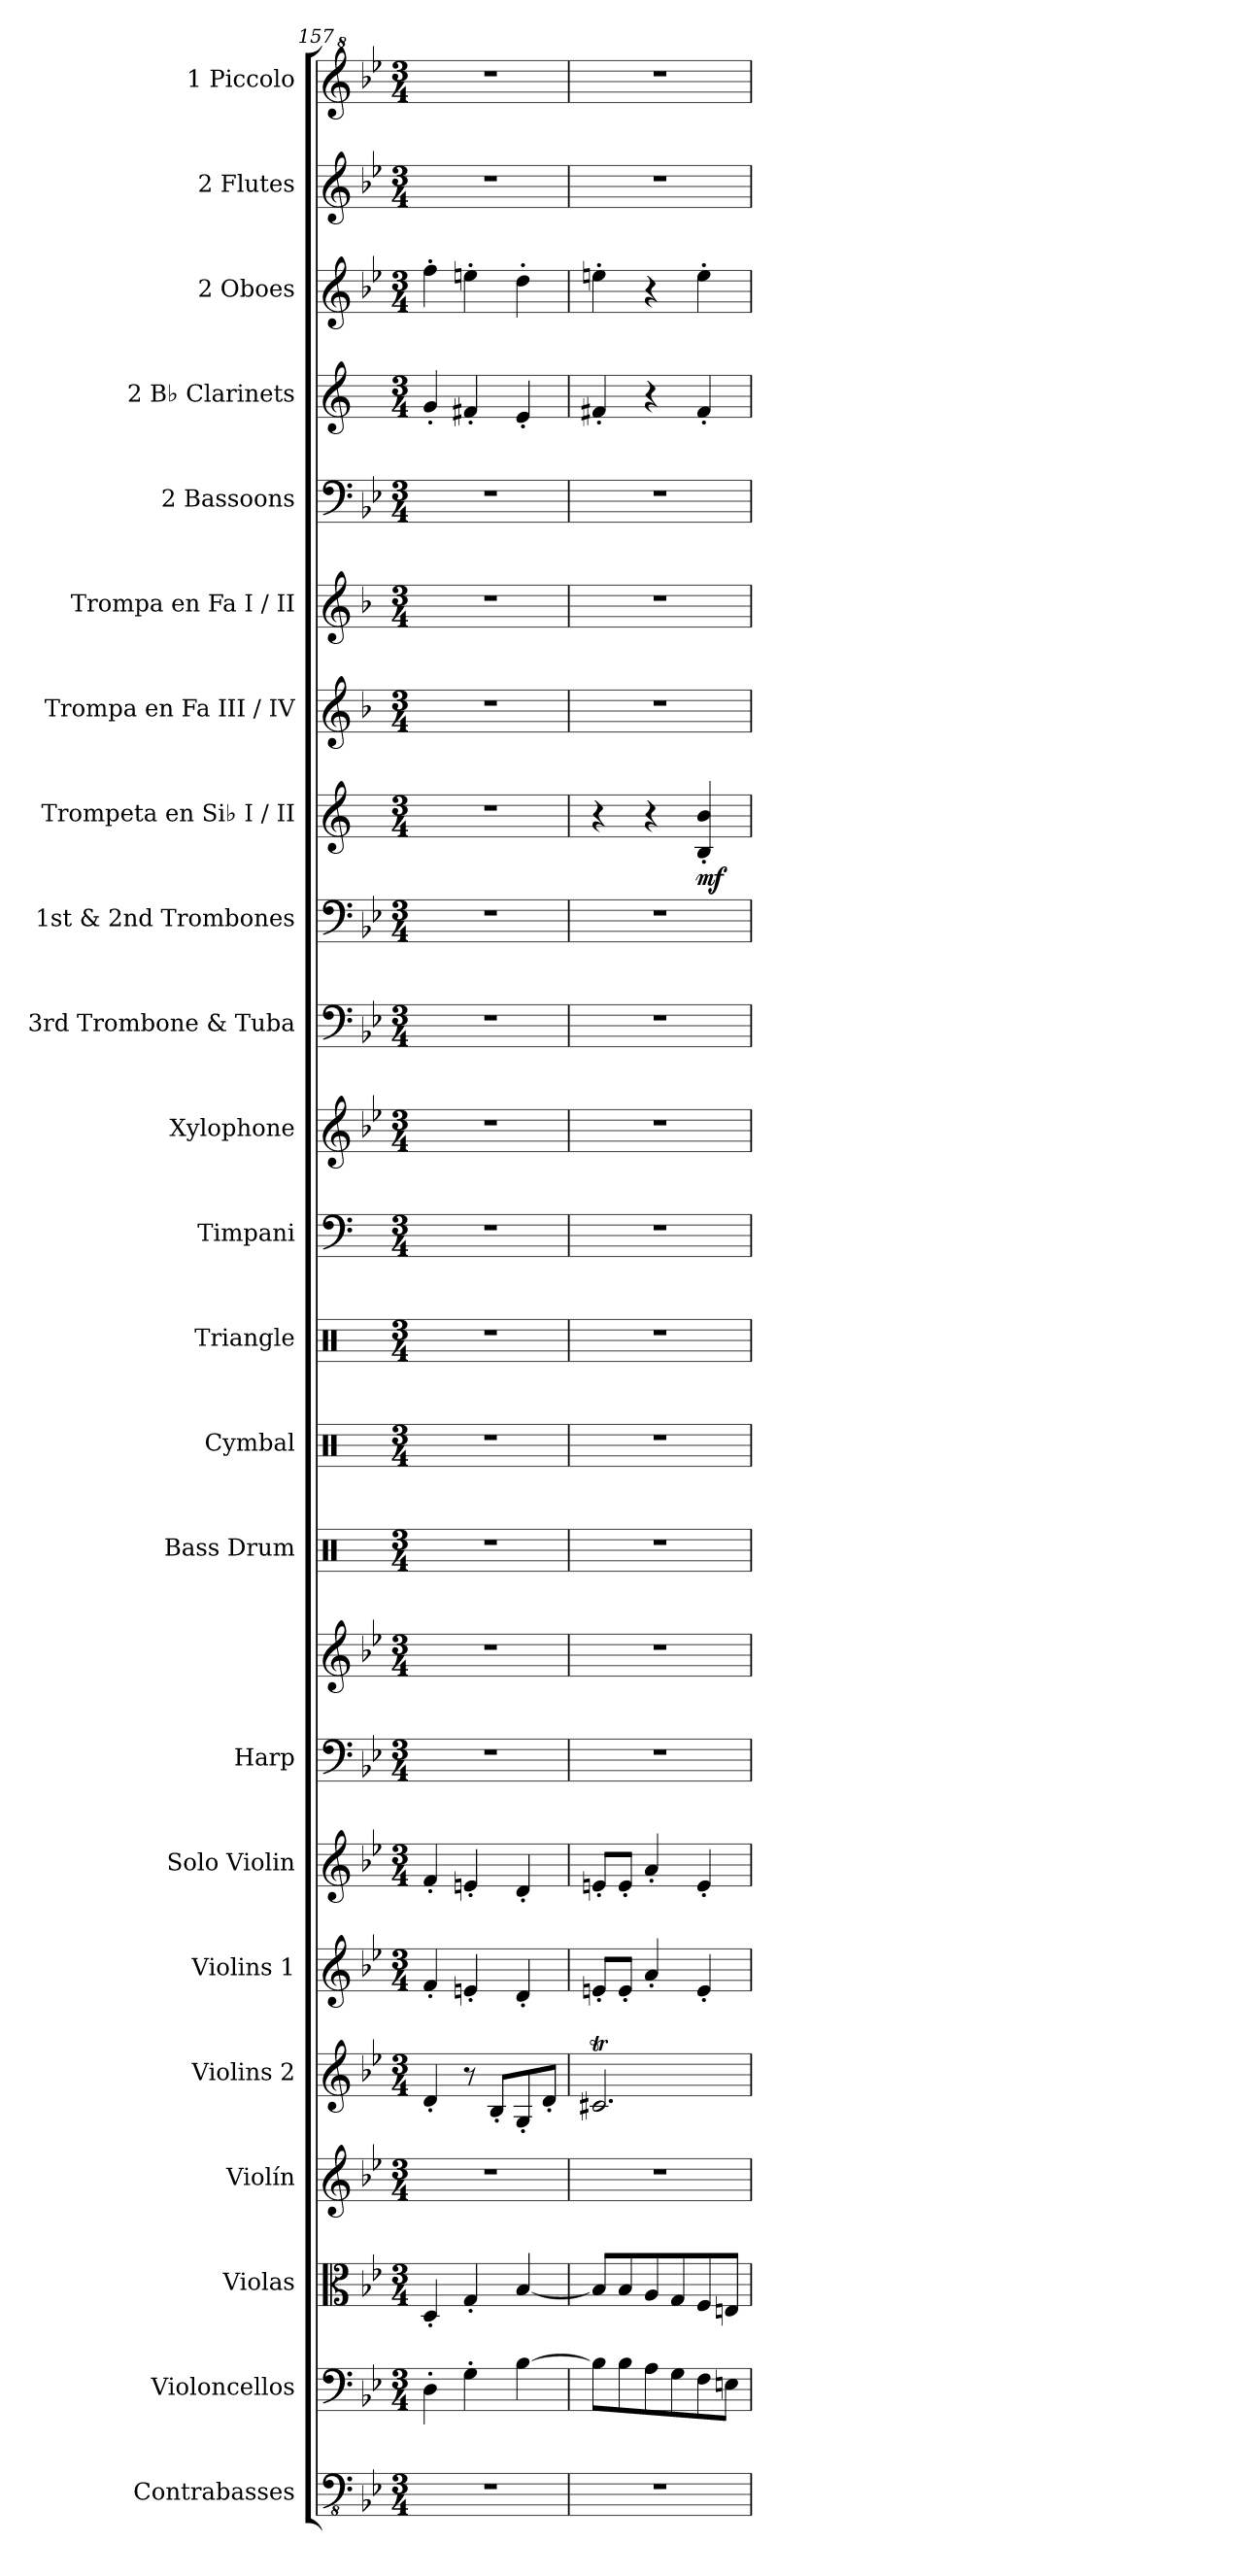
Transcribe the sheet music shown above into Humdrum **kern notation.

**kern	**kern	**kern	**kern	**kern	**kern	**kern	**kern	**kern	**kern	**kern	**kern	**kern	**kern	**kern	**kern	**kern	**dynam	**kern	**kern	**kern	**kern	**kern	**kern	**kern
*part23	*part22	*part21	*part20	*part19	*part18	*part17	*part16	*part16	*part15	*part14	*part13	*part12	*part11	*part10	*part9	*part8	*part8	*part7	*part6	*part5	*part4	*part3	*part2	*part1
*staff24	*staff23	*staff22	*staff21	*staff20	*staff19	*staff18	*staff17	*staff16	*staff15	*staff14	*staff13	*staff12	*staff11	*staff10	*staff9	*staff8	*staff8	*staff7	*staff6	*staff5	*staff4	*staff3	*staff2	*staff1
*I"Contrabasses	*I"Violoncellos	*I"Violas	*I"Violín	*I"Violins 2	*I"Violins 1	*I"Solo Violin	*I"Harp	*	*I"Bass Drum	*I"Cymbal	*I"Triangle	*I"Timpani	*I"Xylophone	*I"3rd Trombone     &amp; Tuba	*I"1st &amp; 2nd Trombones	*I"Trompeta en Si♭  I / II	*	*I"Trompa en Fa   III / IV	*I"Trompa en Fa I / II	*I"2 Bassoons	*I"2 B♭ Clarinets	*I"2 Oboes	*I"2 Flutes	*I"1 Piccolo
*I'Cbs.	*I'Vlcs.	*I'Vlas.	*I'Vln.	*I'Vlns. 2	*I'Vlns. 1	*I'S. Vln.	*I'Hrp.	*	*I'B. Dr.	*I'Cym.	*I'Trgl.	*I'Timp.	*I'Xyl.	*I'3rd Trb. &amp; Tba.	*I'1st &amp; 2nd    Trbs.	*I'Tpt. Si♭  I / II	*	*I'Trmp. Fa   III / IV	*I'Trmp. Fa I / II	*I'2 Bsns.	*I'2 B♭ Cls.	*I'2 Obs.	*I'2 Fls.	*I'1 Picc.
*clefFv4	*clefF4	*clefC3	*clefG2	*clefG2	*clefG2	*clefG2	*clefF4	*clefG2	*clefX	*clefX	*clefX	*clefF4	*clefG2	*clefF4	*clefF4	*clefG2	*	*clefG2	*clefG2	*clefF4	*clefG2	*clefG2	*clefG2	*clefG^2
*	*	*	*	*	*	*	*	*	*	*	*	*	*ITrd-7c-12	*	*	*ITrd1c2	*	*ITrd4c7	*ITrd4c7	*	*ITrd1c2	*	*	*ITrd-7c-12
*k[b-e-]	*k[b-e-]	*k[b-e-]	*k[b-e-]	*k[b-e-]	*k[b-e-]	*k[b-e-]	*k[b-e-]	*k[b-e-]	*k[]	*k[]	*k[]	*k[]	*k[b-e-]	*k[b-e-]	*k[b-e-]	*k[b-e-]	*	*k[b-e-]	*k[b-e-]	*k[b-e-]	*k[b-e-]	*k[b-e-]	*k[b-e-]	*k[b-e-]
*M3/4	*M3/4	*M3/4	*M3/4	*M3/4	*M3/4	*M3/4	*M3/4	*M3/4	*M3/4	*M3/4	*M3/4	*M3/4	*M3/4	*M3/4	*M3/4	*M3/4	*	*M3/4	*M3/4	*M3/4	*M3/4	*M3/4	*M3/4	*M3/4
=157	=157	=157	=157	=157	=157	=157	=157	=157	=157	=157	=157	=157	=157	=157	=157	=157	=157	=157	=157	=157	=157	=157	=157	=157
2.r	4D'\	4D'/	2.r	4d'/	4f'/	4f'/	2.r	2.r	2.r	2.r	2.r	2.r	2.r	2.r	2.r	2.r	.	2.r	2.r	2.r	4f'/	4ff'\	2.r	2.r
.	4G'\	4G'/	.	8r	4en'/	4en'/	.	.	.	.	.	.	.	.	.	.	.	.	.	.	4en'/	4een'\	.	.
.	.	.	.	8B-'/L	.	.	.	.	.	.	.	.	.	.	.	.	.	.	.	.	.	.	.	.
.	[4B-\	[4B-/	.	8G'/	4d'/	4d'/	.	.	.	.	.	.	.	.	.	.	.	.	.	.	4d'/	4dd'\	.	.
.	.	.	.	8d'/J	.	.	.	.	.	.	.	.	.	.	.	.	.	.	.	.	.	.	.	.
=158	=158	=158	=158	=158	=158	=158	=158	=158	=158	=158	=158	=158	=158	=158	=158	=158	=158	=158	=158	=158	=158	=158	=158	=158
2.r	8B-\L]	8B-/L]	2.r	2.c#Xt/	8en'/L	8en'/L	2.r	2.r	2.r	2.r	2.r	2.r	2.r	2.r	2.r	4r	.	2.r	2.r	2.r	4en'/	4een'\	2.r	2.r
.	8B-\	8B-/	.	.	8e'/J	8e'/J	.	.	.	.	.	.	.	.	.	.	.	.	.	.	.	.	.	.
.	8A\	8A/	.	.	4a'/	4a'/	.	.	.	.	.	.	.	.	.	4r	.	.	.	.	4r	4r	.	.
.	8G\	8G/	.	.	.	.	.	.	.	.	.	.	.	.	.	.	.	.	.	.	.	.	.	.
!	!	!	!	!	!	!	!	!	!	!	!	!	!	!	!	!	!LO:DY:b	!	!	!	!	!	!	!
.	8F\	8F/	.	.	4e'/	4e'/	.	.	.	.	.	.	.	.	.	4A/' 4a/'	mf	.	.	.	4e'/	4ee'\	.	.
.	8En\J	8En/J	.	.	.	.	.	.	.	.	.	.	.	.	.	.	.	.	.	.	.	.	.	.
=	=	=	=	=	=	=	=	=	=	=	=	=	=	=	=	=	=	=	=	=	=	=	=	=
*-	*-	*-	*-	*-	*-	*-	*-	*-	*-	*-	*-	*-	*-	*-	*-	*-	*-	*-	*-	*-	*-	*-	*-	*-
